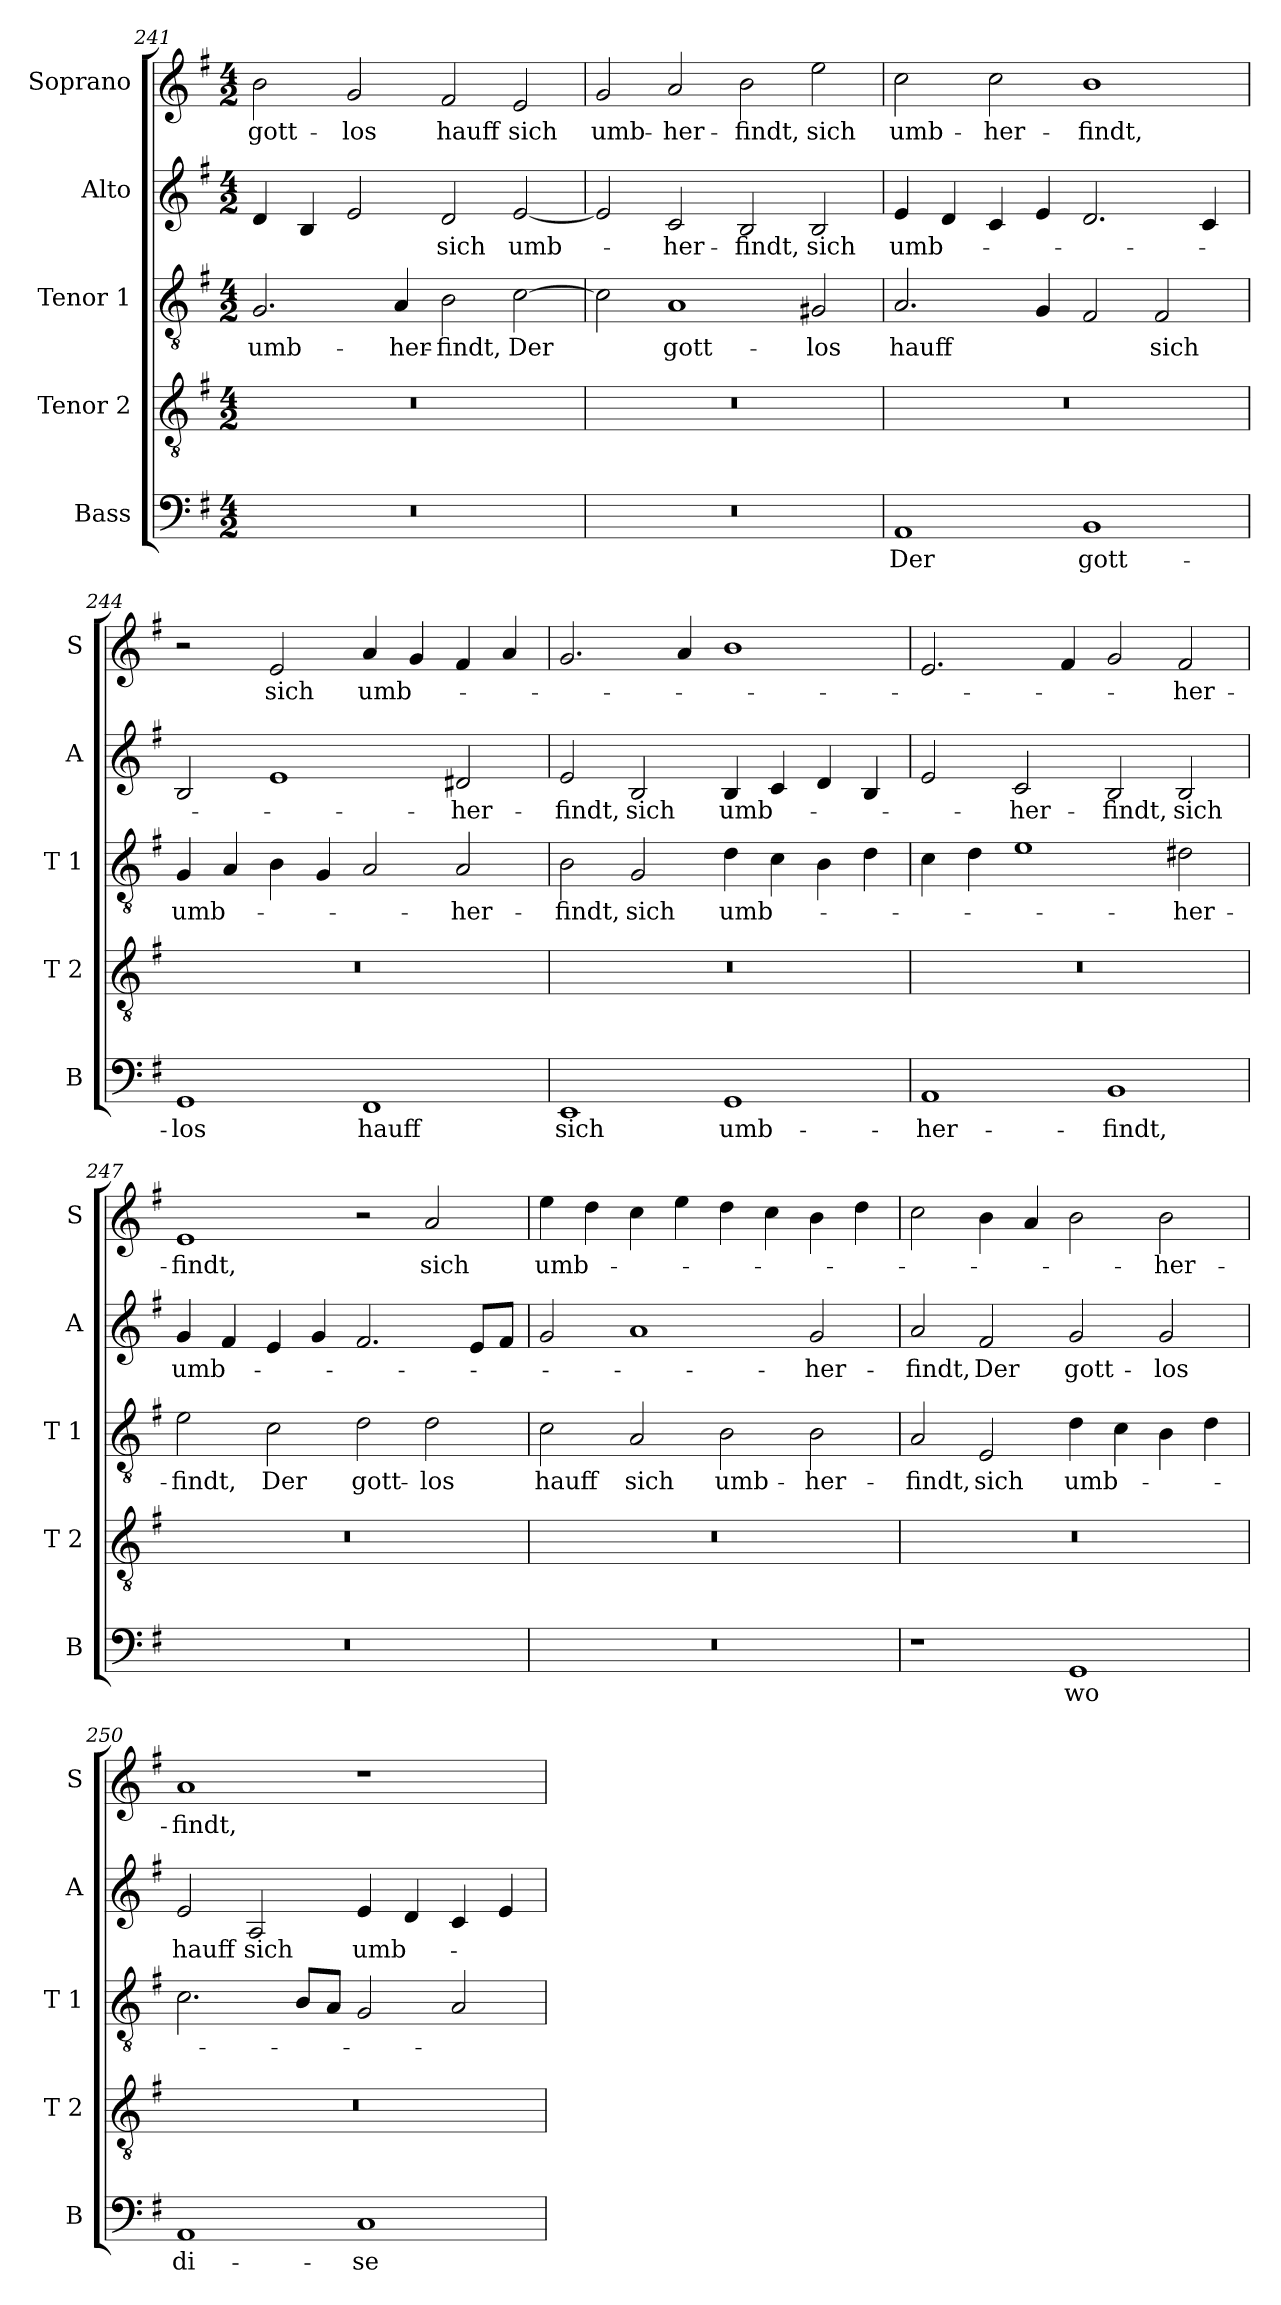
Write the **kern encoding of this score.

**kern	**text	**kern	**kern	**text	**kern	**text	**kern	**text
*part5	*part5	*part4	*part3	*part3	*part2	*part2	*part1	*part1
*staff5	*staff5	*staff4	*staff3	*staff3	*staff2	*staff2	*staff1	*staff1
*I"Bass	*	*I"Tenor 2	*I"Tenor 1	*	*I"Alto	*	*I"Soprano	*
*I'B	*	*I'T 2	*I'T 1	*	*I'A	*	*I'S	*
!!LO:PB:g=z
*clefF4	*	*clefGv2	*clefGv2	*	*clefG2	*	*clefG2	*
*k[f#]	*	*k[f#]	*k[f#]	*	*k[f#]	*	*k[f#]	*
*G:	*	*G:	*G:	*	*G:	*	*G:	*
*M4/2	*	*M4/2	*M4/2	*	*M4/2	*	*M4/2	*
=241	=241	=241	=241	=241	=241	=241	=241	=241
!	!	!	!	!LO:LY:b	!	!	!	!LO:LY:b
0r	.	0r	2.G/	umb-	4d/	.	2b\	gott-
.	.	.	.	.	4B/	.	.	.
!	!	!	!	!	!	!	!	!LO:LY:b
.	.	.	.	.	2e/	.	2g/	-los
!	!	!	!	!LO:LY:b	!	!	!	!
.	.	.	4A/	-her-	.	.	.	.
!	!	!	!	!LO:LY:b	!	!LO:LY:b	!	!LO:LY:b
.	.	.	2B\	-findt,	2d/	sich	2f#/	hauff
!	!	!	!	!LO:LY:b	!	!LO:LY:b	!	!LO:LY:b
.	.	.	[2c\	Der	[2e/	umb-	2e/	sich
=242	=242	=242	=242	=242	=242	=242	=242	=242
!	!	!	!	!	!	!	!	!LO:LY:b
0r	.	0r	2c\]	.	2e/]	.	2g/	umb-
!	!	!	!	!LO:LY:b	!	!LO:LY:b	!	!LO:LY:b
.	.	.	1A	gott-	2c/	-her-	2a/	-her-
!	!	!	!	!	!	!LO:LY:b	!	!LO:LY:b
.	.	.	.	.	2B/	-findt,	2b\	-findt,
!	!	!	!	!LO:LY:b	!	!LO:LY:b	!	!LO:LY:b
.	.	.	2G#X/	-los	2B/	sich	2ee\	sich
=243	=243	=243	=243	=243	=243	=243	=243	=243
!	!LO:LY:b	!	!	!LO:LY:b	!	!LO:LY:b	!	!LO:LY:b
1AA	Der	0r	2.A/	hauff	4e/	umb-	2cc\	umb-
.	.	.	.	.	4d/	.	.	.
!	!	!	!	!	!	!	!	!LO:LY:b
.	.	.	.	.	4c/	.	2cc\	-her-
.	.	.	4G/	.	4e/	.	.	.
!	!LO:LY:b	!	!	!	!	!	!	!LO:LY:b
1BB	gott-	.	2F#/	.	2.d/	.	1b	-findt,
!	!	!	!	!LO:LY:b	!	!	!	!
.	.	.	2F#/	sich	.	.	.	.
.	.	.	.	.	4c/	.	.	.
=244	=244	=244	=244	=244	=244	=244	=244	=244
!	!LO:LY:b	!	!	!LO:LY:b	!	!	!	!
1GG	-los	0r	4G/	umb-	2B/	.	2r	.
.	.	.	4A/	.	.	.	.	.
!	!	!	!	!	!	!	!	!LO:LY:b
.	.	.	4B\	.	1e	.	2e/	sich
.	.	.	4G/	.	.	.	.	.
!	!LO:LY:b	!	!	!	!	!	!	!LO:LY:b
1FF#	hauff	.	2A/	.	.	.	4a/	umb-
.	.	.	.	.	.	.	4g/	.
!	!	!	!	!LO:LY:b	!	!LO:LY:b	!	!
.	.	.	2A/	-her-	2d#X/	-her-	4f#/	.
.	.	.	.	.	.	.	4a/	.
!!LO:LB:g=z
=245	=245	=245	=245	=245	=245	=245	=245	=245
!	!LO:LY:b	!	!	!LO:LY:b	!	!LO:LY:b	!	!
1EE	sich	0r	2B\	-findt,	2e/	-findt,	2.g/	.
!	!	!	!	!LO:LY:b	!	!LO:LY:b	!	!
.	.	.	2G/	sich	2B/	sich	.	.
.	.	.	.	.	.	.	4a/	.
!	!LO:LY:b	!	!	!LO:LY:b	!	!LO:LY:b	!	!
1GG	umb-	.	4d\	umb-	4B/	umb-	1b	.
.	.	.	4c\	.	4c/	.	.	.
.	.	.	4B\	.	4d/	.	.	.
.	.	.	4d\	.	4B/	.	.	.
=246	=246	=246	=246	=246	=246	=246	=246	=246
!	!LO:LY:b	!	!	!	!	!	!	!
1AA	-her-	0r	4c\	.	2e/	.	2.e/	.
.	.	.	4d\	.	.	.	.	.
!	!	!	!	!	!	!LO:LY:b	!	!
.	.	.	1e	.	2c/	-her-	.	.
.	.	.	.	.	.	.	4f#/	.
!	!LO:LY:b	!	!	!	!	!LO:LY:b	!	!
1BB	-findt,	.	.	.	2B/	-findt,	2g/	.
!	!	!	!	!LO:LY:b	!	!LO:LY:b	!	!LO:LY:b
.	.	.	2d#X\	-her-	2B/	sich	2f#/	-her-
=247	=247	=247	=247	=247	=247	=247	=247	=247
!	!	!	!	!LO:LY:b	!	!LO:LY:b	!	!LO:LY:b
0r	.	0r	2e\	-findt,	4g/	umb-	1e	-findt,
.	.	.	.	.	4f#/	.	.	.
!	!	!	!	!LO:LY:b	!	!	!	!
.	.	.	2c\	Der	4e/	.	.	.
.	.	.	.	.	4g/	.	.	.
!	!	!	!	!LO:LY:b	!	!	!	!
.	.	.	2d\	gott-	2.f#/	.	2r	.
!	!	!	!	!LO:LY:b	!	!	!	!LO:LY:b
.	.	.	2d\	-los	.	.	2a/	sich
.	.	.	.	.	8e/L	.	.	.
.	.	.	.	.	8f#/J	.	.	.
=248	=248	=248	=248	=248	=248	=248	=248	=248
!	!	!	!	!LO:LY:b	!	!	!	!LO:LY:b
0r	.	0r	2c\	hauff	2g/	.	4ee\	umb-
.	.	.	.	.	.	.	4dd\	.
!	!	!	!	!LO:LY:b	!	!	!	!
.	.	.	2A/	sich	1a	.	4cc\	.
.	.	.	.	.	.	.	4ee\	.
!	!	!	!	!LO:LY:b	!	!	!	!
.	.	.	2B\	umb-	.	.	4dd\	.
.	.	.	.	.	.	.	4cc\	.
!	!	!	!	!LO:LY:b	!	!LO:LY:b	!	!
.	.	.	2B\	-her-	2g/	-her-	4b\	.
.	.	.	.	.	.	.	4dd\	.
!!LO:LB:g=z
=249	=249	=249	=249	=249	=249	=249	=249	=249
!	!	!	!	!LO:LY:b	!	!LO:LY:b	!	!
1r	.	0r	2A/	-findt,	2a/	-findt,	2cc\	.
!	!	!	!	!LO:LY:b	!	!LO:LY:b	!	!
.	.	.	2E/	sich	2f#/	Der	4b\	.
.	.	.	.	.	.	.	4a/	.
!	!LO:LY:b	!	!	!LO:LY:b	!	!LO:LY:b	!	!
1GG	wo	.	4d\	umb-	2g/	gott-	2b\	.
.	.	.	4c\	.	.	.	.	.
!	!	!	!	!	!	!LO:LY:b	!	!LO:LY:b
.	.	.	4B\	.	2g/	-los	2b\	-her-
.	.	.	4d\	.	.	.	.	.
=250	=250	=250	=250	=250	=250	=250	=250	=250
!	!LO:LY:b	!	!	!	!	!LO:LY:b	!	!LO:LY:b
1AA	di-	0r	2.c\	.	2e/	hauff	1a	-findt,
!	!	!	!	!	!	!LO:LY:b	!	!
.	.	.	.	.	2A/	sich	.	.
.	.	.	8B/L	.	.	.	.	.
.	.	.	8A/J	.	.	.	.	.
!	!LO:LY:b	!	!	!	!	!LO:LY:b	!	!
1C	-se	.	2G/	.	4e/	umb-	1r	.
.	.	.	.	.	4d/	.	.	.
.	.	.	2A/	.	4c/	.	.	.
.	.	.	.	.	4e/	.	.	.
=	=	=	=	=	=	=	=	=
*-	*-	*-	*-	*-	*-	*-	*-	*-
